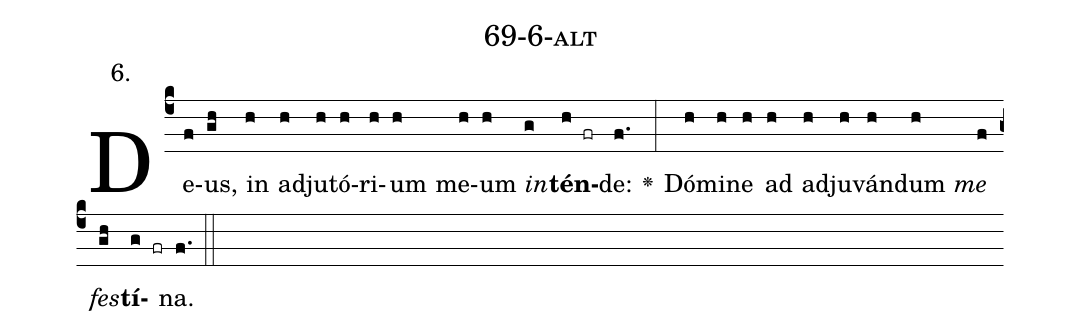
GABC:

name: 69-6-alt;
annotation: 6.;
%%
(c4)De(f)us,(gh) in(h) ad(h)ju(h)tó(h)ri(h)um(h) me(h)um(h) <i>in</i>(g)<b>tén</b>(h fr)de:(f.) <v>\greheightstar</v>(:) Dó(h)mi(h)ne(h) ad(h) ad(h)ju(h)ván(h)dum(h) <i>me</i>(f) <i>fes</i>(gh)<b>tí</b>(g fr)na.(f.) (::)


%E(h) u(h) o(f) u(gh) a(g) e.(f.) (::)
